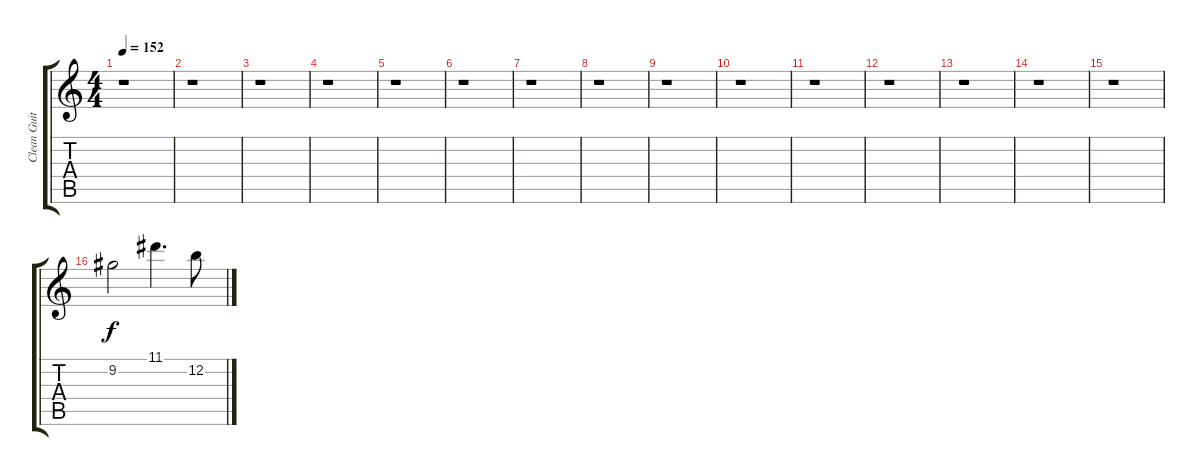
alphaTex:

\track ("Clean Guitar 2" "Clean Guit") {instrument electricguitarjazz}
\staff {score tabs}
\tuning (E4 B3 G3 D3 A2 D2) {hide}
\ts (4 4)
\tempo 152
\clef g2
\ks c
r.1{dy f} |
r.1 |
r.1 |
r.1 |
r.1 |
r.1 |
r.1 |
r.1 |
r.1 |
r.1 |
r.1 |
r.1 |
r.1 |
r.1 |
r.1 |
9.2.2 11.1.4{d} 12.2.8
